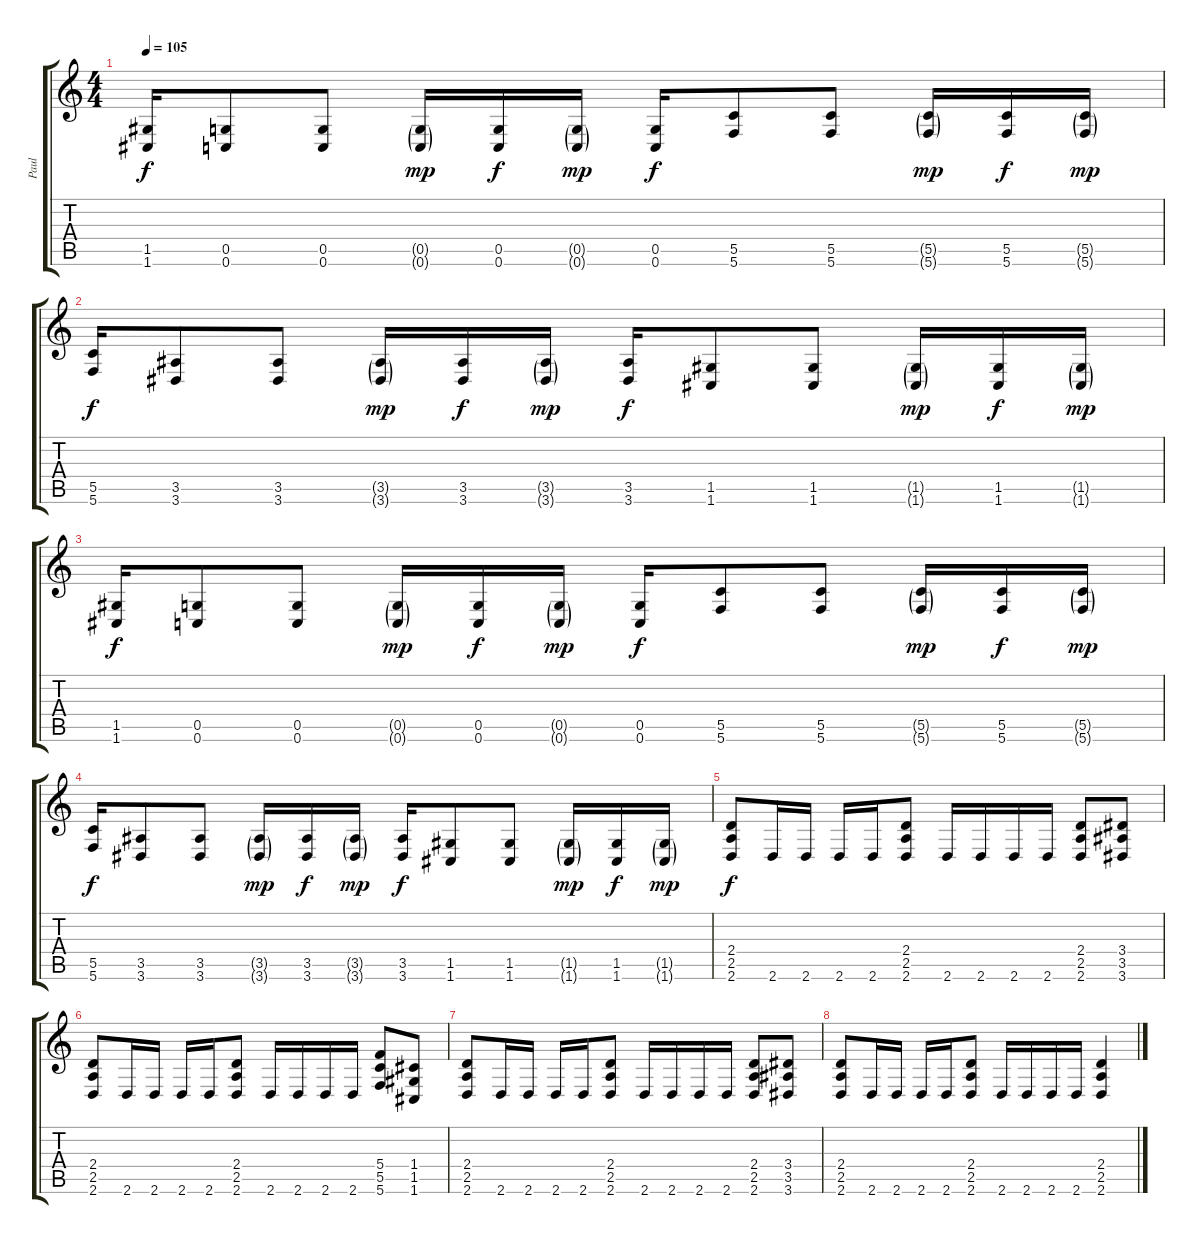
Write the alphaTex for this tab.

\track ("Paul" "Paul") {instrument distortionguitar}
\staff {score tabs}
\tuning (D4 A3 F3 C3 G2 C2) {hide}
\ts (4 4)
\tempo 105
\clef g2
\ks c
(1.5 1.6).16{dy f} (0.5 0.6).8 (0.5 0.6).8 (0.5{g} 0.6{g}).16{dy mp} (0.5 0.6).16{dy f} (0.5{g} 0.6{g}).16{dy mp} (0.5 0.6).16{dy f} (5.5 5.6).8 (5.5 5.6).8 (5.5{g} 5.6{g}).16{dy mp} (5.5 5.6).16{dy f} (5.5{g} 5.6{g}).16{dy mp} |
(5.5 5.6).16{dy f} (3.5 3.6).8 (3.5 3.6).8 (3.5{g} 3.6{g}).16{dy mp} (3.5 3.6).16{dy f} (3.5{g} 3.6{g}).16{dy mp} (3.5 3.6).16{dy f} (1.5 1.6).8 (1.5 1.6).8 (1.5{g} 1.6{g}).16{dy mp} (1.5 1.6).16{dy f} (1.5{g} 1.6{g}).16{dy mp} |
(1.5 1.6).16{dy f} (0.5 0.6).8 (0.5 0.6).8 (0.5{g} 0.6{g}).16{dy mp} (0.5 0.6).16{dy f} (0.5{g} 0.6{g}).16{dy mp} (0.5 0.6).16{dy f} (5.5 5.6).8 (5.5 5.6).8 (5.5{g} 5.6{g}).16{dy mp} (5.5 5.6).16{dy f} (5.5{g} 5.6{g}).16{dy mp} |
(5.5 5.6).16{dy f} (3.5 3.6).8 (3.5 3.6).8 (3.5{g} 3.6{g}).16{dy mp} (3.5 3.6).16{dy f} (3.5{g} 3.6{g}).16{dy mp} (3.5 3.6).16{dy f} (1.5 1.6).8 (1.5 1.6).8 (1.5{g} 1.6{g}).16{dy mp} (1.5 1.6).16{dy f} (1.5{g} 1.6{g}).16{dy mp} |
(2.4 2.5 2.6).8{dy f volume 13 balance 0 instrument distortionguitar} 2.6.16 2.6.16 2.6.16 2.6.16 (2.4 2.5 2.6).8 2.6.16 2.6.16 2.6.16 2.6.16 (2.4 2.5 2.6).8 (3.4 3.5 3.6).8 |
(2.4 2.5 2.6).8 2.6.16 2.6.16 2.6.16 2.6.16 (2.4 2.5 2.6).8 2.6.16 2.6.16 2.6.16 2.6.16 (5.4 5.5 5.6).8 (1.4 1.5 1.6).8 |
(2.4 2.5 2.6).8 2.6.16 2.6.16 2.6.16 2.6.16 (2.4 2.5 2.6).8 2.6.16 2.6.16 2.6.16 2.6.16 (2.4 2.5 2.6).8 (3.4 3.5 3.6).8 |
(2.4 2.5 2.6).8 2.6.16 2.6.16 2.6.16 2.6.16 (2.4 2.5 2.6).8 2.6.16 2.6.16 2.6.16 2.6.16 (2.4 2.5 2.6).4
